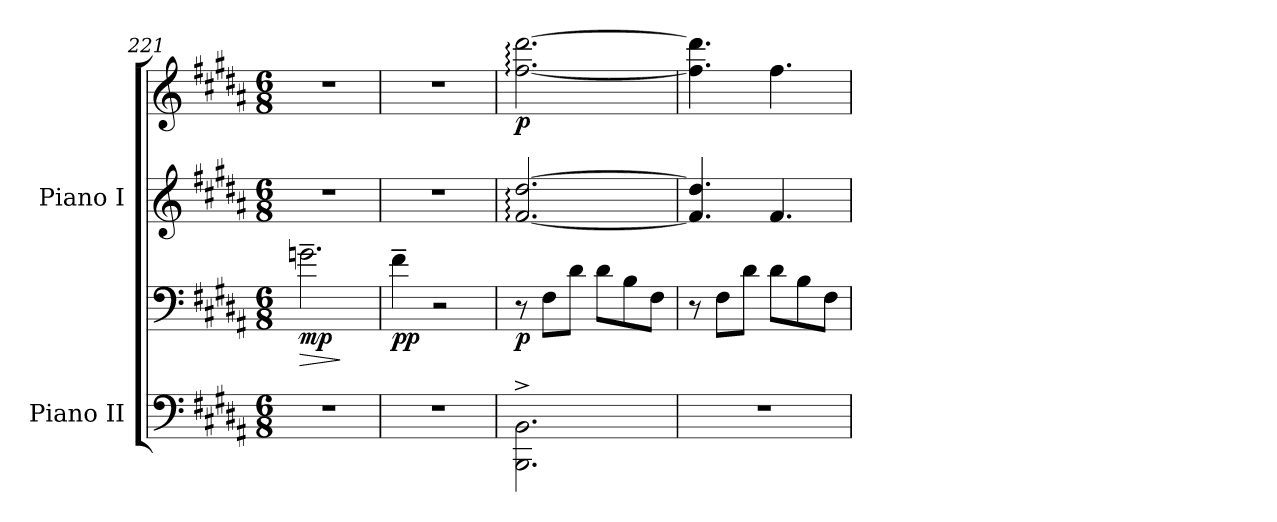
**kern	**kern	**dynam	**kern	**kern	**dynam
*part2	*part2	*part2	*part1	*part1	*part1
*staff4	*staff3	*staff3/4	*staff2	*staff1	*staff1/2
*I"Piano II	*	*	*I"Piano I	*	*
*I'Pno. II	*	*	*I'Pno. I	*	*
*clefF4	*clefF4	*	*clefG2	*clefG2	*
*k[f#c#g#d#a#]	*k[f#c#g#d#a#]	*	*k[f#c#g#d#a#]	*k[f#c#g#d#a#]	*
*M6/8	*M6/8	*	*M6/8	*M6/8	*
=221	=221	=221	=221	=221	=221
!	!	!LO:HP:b	!	!	!
!	!	!LO:DY:n=1:b	!	!	!
2.r	2.gn~\	> mp	2.r	2.r	.
.	.	]	.	.	.
=222	=222	=222	=222	=222	=222
!	!	!LO:DY:b	!	!	!
2.r	4f#~\	pp	2.r	2.r	.
.	2r	.	.	.	.
!!LO:LB:g=z
=223	=223	=223	=223	=223	=223
*	*	*	*	*MM140	*
!	!	!LO:DY:b	!	!	!LO:DY:b
2.BBB\^ 2.BB\^	8r	p	[2.f#/: [2.dd#/:	[2.ff#\: [2.ddd#\:	p
.	8F#\L	.	.	.	.
.	8d#\J	.	.	.	.
.	8d#\L	.	.	.	.
.	8B\	.	.	.	.
.	8F#\J	.	.	.	.
=224	=224	=224	=224	=224	=224
2.r	8r	.	4.f#/] 4.dd#/]	4.ff#\] 4.ddd#\]	.
.	8F#\L	.	.	.	.
.	8d#\J	.	.	.	.
.	8d#\L	.	4.f#/	4.ff#\	.
.	8B\	.	.	.	.
.	8F#\J	.	.	.	.
=	=	=	=	=	=
*-	*-	*-	*-	*-	*-
